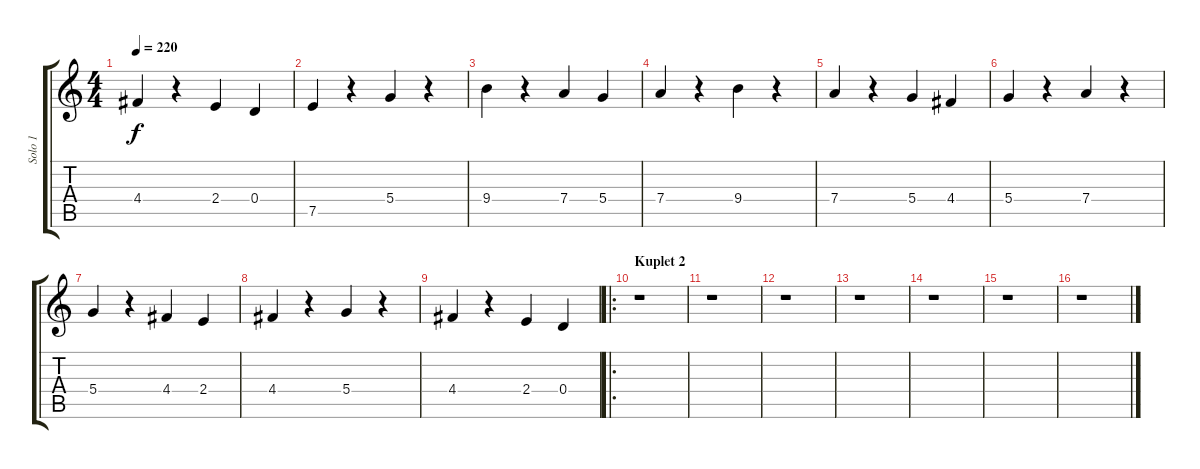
\track ("Solo 1" "Solo 1") {instrument electricguitarclean}
\staff {score tabs}
\tuning (E4 B3 G3 D3 A2 E2) {hide}
\ts (4 4)
\tempo 220
\clef g2
\ks c
4.4.4{dy f} r.4 2.4.4 0.4.4 |
7.5.4 r.4 5.4.4 r.4 |
9.4.4 r.4 7.4.4 5.4.4 |
7.4.4 r.4 9.4.4 r.4 |
7.4.4 r.4 5.4.4 4.4.4 |
5.4.4 r.4 7.4.4 r.4 |
5.4.4 r.4 4.4.4 2.4.4 |
4.4.4 r.4 5.4.4 r.4 |
4.4.4 r.4 2.4.4 0.4.4 |
\ro
\section ("" "Kuplet 2")
r.1 |
r.1 |
r.1 |
r.1 |
r.1 |
r.1 |
r.1
